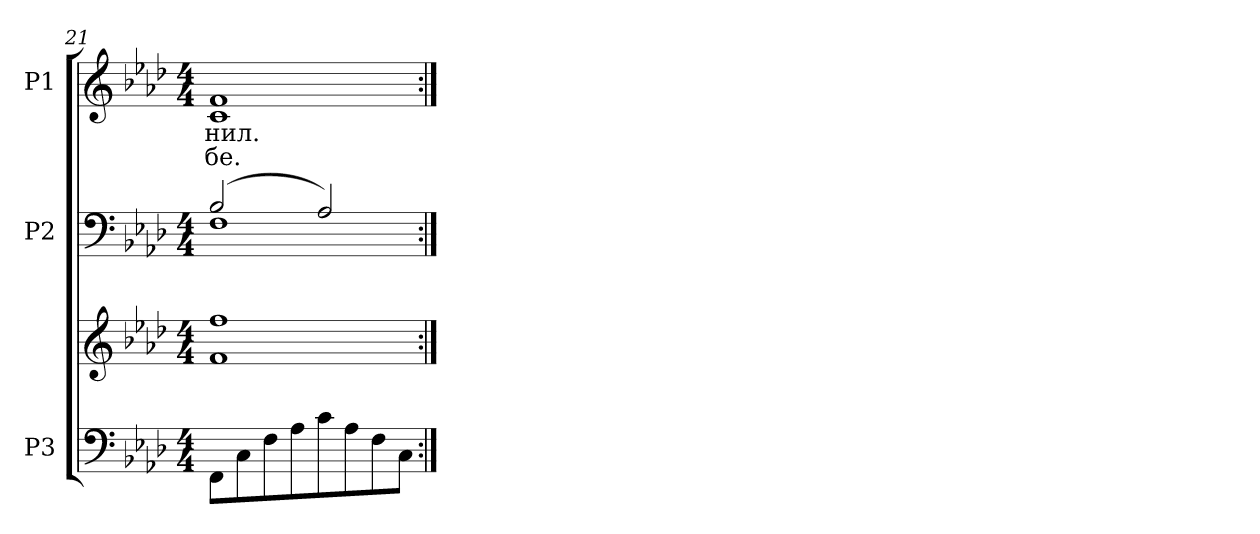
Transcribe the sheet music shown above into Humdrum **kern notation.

**kern	**kern	**kern	**kern	**text	**text
*part3	*part3	*part2	*part1	*part1	*part1
*staff4	*staff3	*staff2	*staff1	*staff1	*staff1
*I"P3	*	*I"P2	*I"P1	*	*
*clefF4	*clefG2	*clefF4	*clefG2	*	*
*k[b-e-a-d-]	*k[b-e-a-d-]	*k[b-e-a-d-]	*k[b-e-a-d-]	*	*
*f:	*f:	*f:	*f:	*	*
*M4/4	*M4/4	*M4/4	*M4/4	*	*
=21	=21	=21	=21	=21	=21
*	*	*^	*	*	*
!	!	!	!	!	!LO:LY:b:color=#000000	!LO:LY:b:color=#000000
8FFi\L	1fi 1ffi	(2B-i/	1Fi	1ci 1fi	-нил.	-бе.
8Ci\	.	.	.	.	.	.
8Fi\	.	.	.	.	.	.
8A-i\	.	.	.	.	.	.
8ci\	.	2A-i/)	.	.	.	.
8A-i\	.	.	.	.	.	.
8Fi\	.	.	.	.	.	.
8Ci\J	.	.	.	.	.	.
*	*	*v	*v	*	*	*
=:|!	=:|!	=:|!	=:|!	=:|!	=:|!
*-	*-	*-	*-	*-	*-
